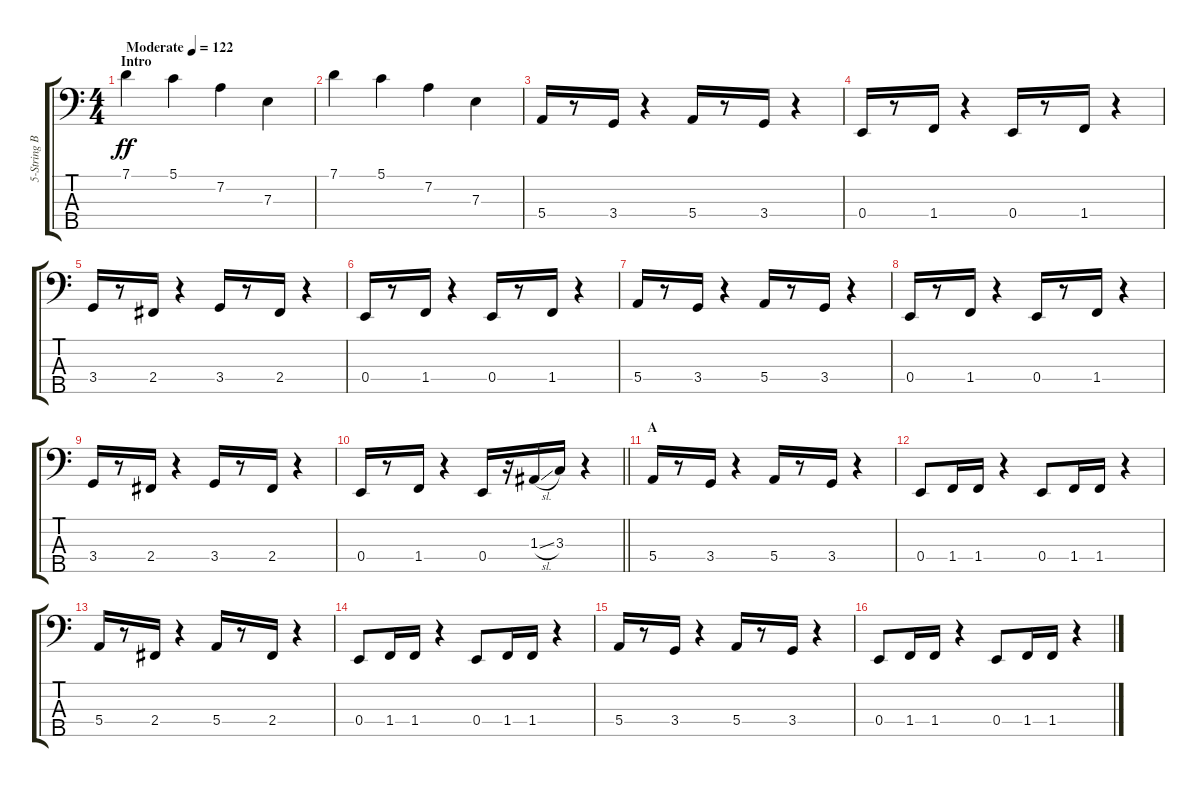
\track ("5-String Bass" "5-String B") {instrument electricbassfinger}
\staff {score tabs}
\tuning (G2 D2 A1 E1 B0) {hide}
\ts (4 4)
\section ("" "Intro")
\tempo (122 "Moderate")
\clef f4
\ks c
7.1.4{dy ff instrument electricbassfinger} 5.1.4 7.2.4 7.3.4 |
7.1.4 5.1.4 7.2.4 7.3.4 |
5.4.16 r.8 3.4.16 r.4 5.4.16 r.8 3.4.16 r.4 |
0.4.16 r.8 1.4.16 r.4 0.4.16 r.8 1.4.16 r.4 |
3.4.16 r.8 2.4.16 r.4 3.4.16 r.8 2.4.16 r.4 |
0.4.16 r.8 1.4.16 r.4 0.4.16 r.8 1.4.16 r.4 |
5.4.16 r.8 3.4.16 r.4 5.4.16 r.8 3.4.16 r.4 |
0.4.16 r.8 1.4.16 r.4 0.4.16 r.8 1.4.16 r.4 |
3.4.16 r.8 2.4.16 r.4 3.4.16 r.8 2.4.16 r.4 |
\barLineRight lightlight
0.4.16 r.8 1.4.16 r.4 0.4.16 r.16 1.3{sl}.16 3.3.16 r.4 |
\section ("" "A")
5.4.16 r.8 3.4.16 r.4 5.4.16 r.8 3.4.16 r.4 |
0.4.8 1.4.16 1.4.16 r.4 0.4.8 1.4.16 1.4.16 r.4 |
5.4.16 r.8 2.4.16 r.4 5.4.16 r.8 2.4.16 r.4 |
0.4.8 1.4.16 1.4.16 r.4 0.4.8 1.4.16 1.4.16 r.4 |
5.4.16 r.8 3.4.16 r.4 5.4.16 r.8 3.4.16 r.4 |
0.4.8 1.4.16 1.4.16 r.4 0.4.8 1.4.16 1.4.16 r.4
